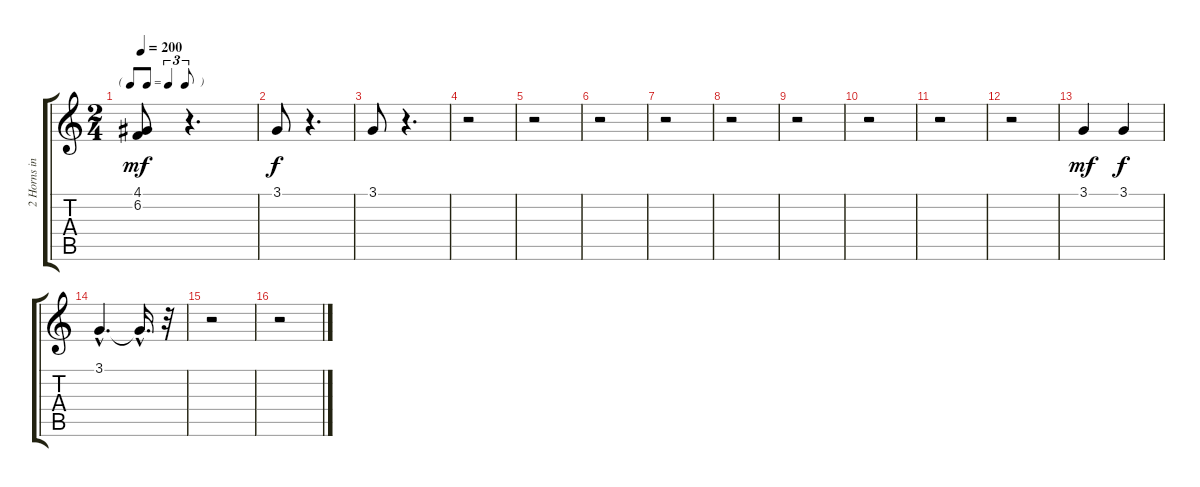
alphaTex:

\track ("2 Horns in Eb" "2 Horns in") {instrument frenchhorn}
\staff {score tabs}
\tuning (E4 B3 G3 D3 A2 E2) {hide}
\ts (2 4)
\tf triplet8th
\tempo 200
\clef g2
\ks c
(4.1 6.2).8{dy mf} r.4{d} |
3.1.8{dy f} r.4{d} |
3.1.8 r.4{d} |
r.2 |
r.2 |
r.2 |
r.2 |
r.2 |
r.2 |
r.2 |
r.2 |
r.2 |
3.1.4{dy mf} 3.1.4{dy f} |
3.1{hac}.4{d} 3.1{hac t}.16{d} r.32 |
r.2 |
r.2
